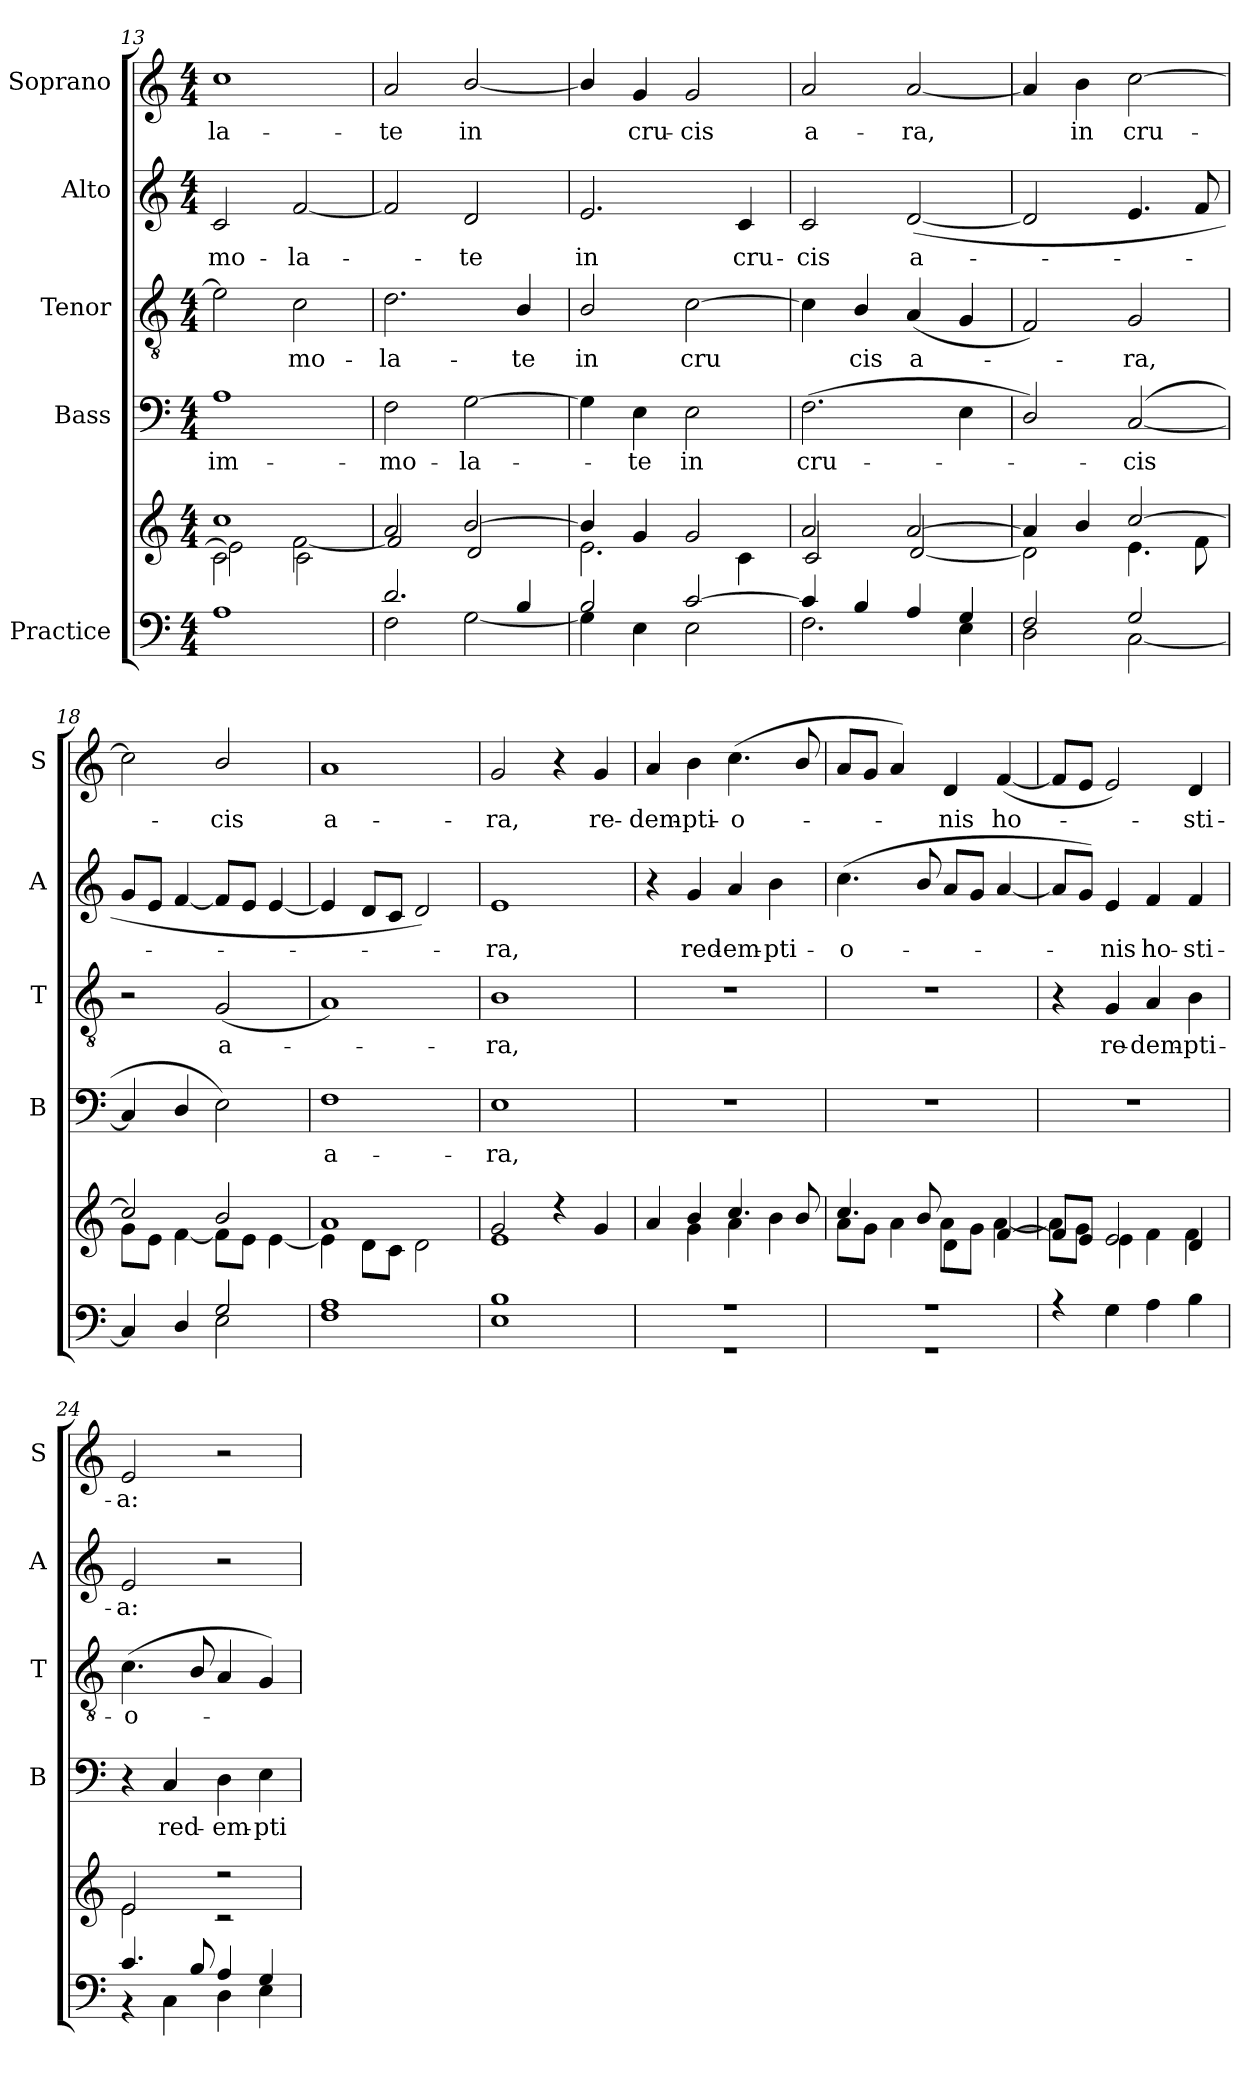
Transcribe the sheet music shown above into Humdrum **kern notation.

**kern	**kern	**kern	**text	**kern	**text	**kern	**text	**kern	**text
*part5	*part5	*part4	*part4	*part3	*part3	*part2	*part2	*part1	*part1
*staff6	*staff5	*staff4	*staff4	*staff3	*staff3	*staff2	*staff2	*staff1	*staff1
*I"Practice	*	*I"Bass	*	*I"Tenor	*	*I"Alto	*	*I"Soprano	*
*	*	*I'B	*	*I'T	*	*I'A	*	*I'S	*
*clefF4	*clefG2	*clefF4	*	*clefGv2	*	*clefG2	*	*clefG2	*
*k[]	*k[]	*k[]	*	*k[]	*	*k[]	*	*k[]	*
*M4/4	*M4/4	*M4/4	*	*M4/4	*	*M4/4	*	*M4/4	*
=13	=13	=13	=13	=13	=13	=13	=13	=13	=13
*	*^	*	*	*	*	*	*	*	*
*	*	*^	*	*	*	*	*	*	*	*
!	!	!	!	!	!LO:LY:b	!	!	!	!LO:LY:b	!	!LO:LY:b
1A	1cc	2c\	2e\]	1A	im-	2e\]	.	2c/	-mo-	1cc	-la-
!	!	!	!	!	!	!	!LO:LY:b	!	!LO:LY:b	!	!
.	.	[2f\	2c\	.	.	2c\	mo-	[2f/	-la-	.	.
=14	=14	=14	=14	=14	=14	=14	=14	=14	=14	=14	=14
*^	*	*	*	*	*	*	*	*	*	*	*
!	!	!	!	!	!	!LO:LY:b	!	!LO:LY:b	!	!	!	!LO:LY:b
*	*	*	*v	*v	*	*	*	*	*	*	*	*
2.d/	2F\	2a/	2f/]	2F\	-mo-	2.d\	-la-	2f/]	.	2a/	-te
!	!	!	!	!	!LO:LY:b	!	!	!	!LO:LY:b	!	!LO:LY:b
.	[2G\	[2b/	2d/	[2G\	-la-	.	.	2d/	te	[2b/	in
!	!	!	!	!	!	!	!LO:LY:b	!	!	!	!
4B/	.	.	.	.	.	4B/	-te	.	.	.	.
=15	=15	=15	=15	=15	=15	=15	=15	=15	=15	=15	=15
!	!	!	!	!	!	!	!LO:LY:b	!	!LO:LY:b	!	!
2B/	4G\]	4b/]	2.e\	4G\]	.	2B/	in	2.e/	in	4b/]	.
!	!	!	!	!	!LO:LY:b	!	!	!	!	!	!LO:LY:b
.	4E\	4g/	.	4E\	te	.	.	.	.	4g/	cru-
!	!	!	!	!	!LO:LY:b	!	!LO:LY:b	!	!	!	!LO:LY:b
[2c/	2E\	2g/	.	2E\	in	[2c\	cru	.	.	2g/	-cis
!	!	!	!	!	!	!	!	!	!LO:LY:b	!	!
.	.	.	4c\	.	.	.	.	4c/	cru-	.	.
=16	=16	=16	=16	=16	=16	=16	=16	=16	=16	=16	=16
!	!	!	!	!	!LO:LY:b	!	!	!	!LO:LY:b	!	!LO:LY:b
4c/]	2.F\	2a/	2c/	(>2.F\	cru-	4c\]	.	2c/	-cis	2a/	a-
!	!	!	!	!	!	!	!LO:LY:b	!	!	!	!
4B/	.	.	.	.	.	4B/	cis	.	.	.	.
!	!	!	!	!	!	!	!LO:LY:b	!	!LO:LY:b	!	!LO:LY:b
4A/	.	[2a/	[2d/	.	.	(<4A/	a-	(<[2d/	a-	[2a/	-ra,
4G/	4E\	.	.	4E\	.	4G/	.	.	.	.	.
=17	=17	=17	=17	=17	=17	=17	=17	=17	=17	=17	=17
2F/	2D\	4a/]	2d\]	2D/)	.	2F/)	.	2d/]	.	4a/]	.
!	!	!	!	!	!	!	!	!	!	!	!LO:LY:b
.	.	4b/	.	.	.	.	.	.	.	4b\	in
!	!	!	!	!	!LO:LY:b	!	!LO:LY:b	!	!	!	!LO:LY:b
2G/	[2C\	[2cc/	4.e\	(<[2C/	cis	2G/	-ra,	4.e/	.	[2cc\	cru-
.	.	.	8f\	.	.	.	.	8f/	.	.	.
=18	=18	=18	=18	=18	=18	=18	=18	=18	=18	=18	=18
2ryy	4C/]	2cc/]	8g\L	4C/]	.	2r	.	8g/L	.	2cc\]	.
.	.	.	8e\J	.	.	.	.	8e/J	.	.	.
.	4D/	.	[4f\	4D/	.	.	.	[4f/	.	.	.
!	!	!	!	!	!	!	!LO:LY:b	!	!	!	!LO:LY:b
2G/	2E\	2b/	8f\L]	2E\)	.	(<2G/	a-	8f/L]	.	2b/	cis
.	.	.	8e\J	.	.	.	.	8e/J	.	.	.
.	.	.	[4e\	.	.	.	.	[4e/	.	.	.
=19	=19	=19	=19	=19	=19	=19	=19	=19	=19	=19	=19
!	!	!	!	!	!LO:LY:b	!	!	!	!	!	!LO:LY:b
1A	1F	1a	4e\]	1F	a-	1A)	.	4e/]	.	1a	a-
.	.	.	8d\L	.	.	.	.	8d/L	.	.	.
.	.	.	8c\J	.	.	.	.	8c/J	.	.	.
.	.	.	2d\	.	.	.	.	2d/)	.	.	.
=20	=20	=20	=20	=20	=20	=20	=20	=20	=20	=20	=20
!	!	!	!	!	!LO:LY:b	!	!LO:LY:b	!	!LO:LY:b	!	!LO:LY:b
1B	1E	2g/	1e	1E	-ra,	1B	ra,	1e	ra,	2g/	-ra,
.	.	4r	.	.	.	.	.	.	.	4r	.
!	!	!	!	!	!	!	!	!	!	!	!LO:LY:b
.	.	4g/	.	.	.	.	.	.	.	4g/	re-
!!LO:PB:g=z
=21	=21	=21	=21	=21	=21	=21	=21	=21	=21	=21	=21
!	!	!	!	!	!	!	!	!	!	!	!LO:LY:b
1r	1r	4a/	4ryy	1r	.	1r	.	4r	.	4a/	-dem-
!	!	!	!	!	!	!	!	!	!LO:LY:b	!	!LO:LY:b
.	.	4b/	4g\	.	.	.	.	4g/	red-	4b\	-pti-
!	!	!	!	!	!	!	!	!	!LO:LY:b	!	!LO:LY:b
.	.	4.cc/	4a\	.	.	.	.	4a/	-em-	(<4.cc\	-o-
!	!	!	!	!	!	!	!	!	!LO:LY:b	!	!
.	.	.	4b\	.	.	.	.	4b\	-pti-	.	.
.	.	8b/	.	.	.	.	.	.	.	8b/	.
=22	=22	=22	=22	=22	=22	=22	=22	=22	=22	=22	=22
!	!	!	!	!	!	!	!	!	!LO:LY:b	!	!
1r	1r	8a\L	4.cc/	1r	.	1r	.	(<4.cc\	-o-	8a/L	.
.	.	8g\J	.	.	.	.	.	.	.	8g/J	.
.	.	4a\	.	.	.	.	.	.	.	4a/)	.
.	.	.	8b/	.	.	.	.	8b/	.	.	.
!	!	!	!	!	!	!	!	!	!	!	!LO:LY:b
.	.	4d\	8a\L	.	.	.	.	8a/L	.	4d/	nis
.	.	.	8g\J	.	.	.	.	8g/J	.	.	.
!	!	!	!	!	!	!	!	!	!	!	!LO:LY:b
.	.	[4f/	[4a\	.	.	.	.	[4a/	.	(<[4f/	ho-
=23	=23	=23	=23	=23	=23	=23	=23	=23	=23	=23	=23
4r	1ryy	8f/L]	8a\L]	1r	.	4r	.	8a/L]	.	8f/L]	.
.	.	8e/J	8g\J	.	.	.	.	8g/J)	.	8e/J	.
!	!	!	!	!	!	!	!LO:LY:b	!	!LO:LY:b	!	!
4G\	.	2e/	4e\	.	.	4G/	re-	4e/	nis	2e/)	.
!	!	!	!	!	!	!	!LO:LY:b	!	!LO:LY:b	!	!
4A\	.	.	4f\	.	.	4A/	-dem-	4f/	ho-	.	.
!	!	!	!	!	!	!	!LO:LY:b	!	!LO:LY:b	!	!LO:LY:b
4B\	.	4d/	4f\	.	.	4B\	-pti-	4f/	-sti-	4d/	sti-
=24	=24	=24	=24	=24	=24	=24	=24	=24	=24	=24	=24
!	!	!	!	!	!	!	!LO:LY:b	!	!LO:LY:b	!	!LO:LY:b
4.c/	4r	2e/	2e\	4r	.	(<4.c\	-o-	2e/	-a:	2e/	-a:
!	!	!	!	!	!LO:LY:b	!	!	!	!	!	!
.	4C\	.	.	4C/	red-	.	.	.	.	.	.
8B/	.	.	.	.	.	8B/	.	.	.	.	.
!	!	!	!	!	!LO:LY:b	!	!	!	!	!	!
4A/	4D\	2r	2r	4D\	-em-	4A/	.	2r	.	2r	.
!	!	!	!	!	!LO:LY:b	!	!	!	!	!	!
4G/	4E\	.	.	4E\	-pti-	4G/)	.	.	.	.	.
*v	*v	*	*	*	*	*	*	*	*	*	*
*	*v	*v	*	*	*	*	*	*	*	*
=	=	=	=	=	=	=	=	=	=
*-	*-	*-	*-	*-	*-	*-	*-	*-	*-
